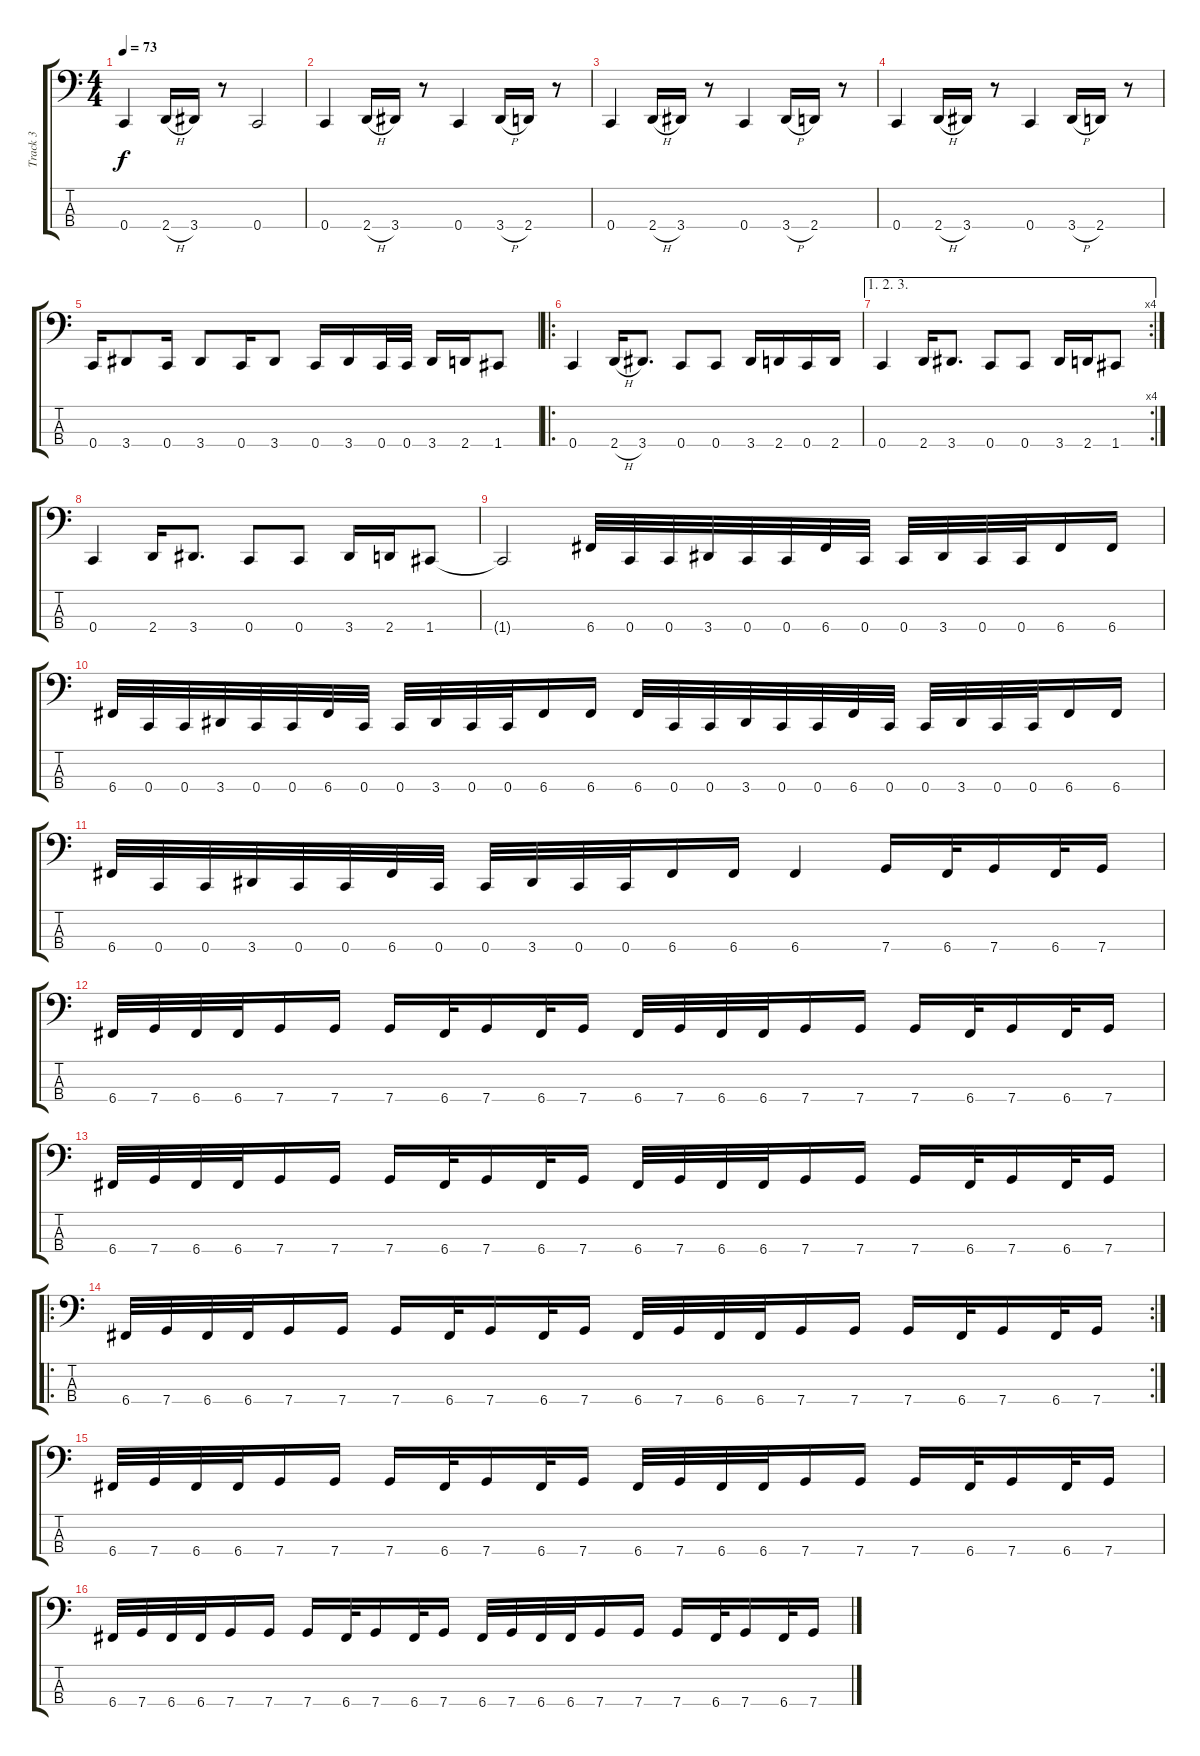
\track ("Track 3" "Track 3") {instrument electricbassfinger}
\staff {score tabs}
\tuning (F2 C2 G1 C1) {hide}
\ts (4 4)
\tempo 73
\clef f4
\ks c
0.4.4{dy f} 2.4{h}.16 3.4.16 r.8 0.4.2 |
0.4.4 2.4{h}.16 3.4.16 r.8 0.4.4 3.4{h}.16 2.4.16 r.8 |
0.4.4 2.4{h}.16 3.4.16 r.8 0.4.4 3.4{h}.16 2.4.16 r.8 |
0.4.4 2.4{h}.16 3.4.16 r.8 0.4.4 3.4{h}.16 2.4.16 r.8 |
0.4.16 3.4.8 0.4.16 3.4.8 0.4.16 3.4.8 0.4.16 3.4.16 0.4.32 0.4.32 3.4.16 2.4.16 1.4.8 |
\ro
0.4.4 2.4{h}.16 3.4.8{d} 0.4.8 0.4.8 3.4.16 2.4.16 0.4.16 2.4.16 |
\ae (1 2 3)
\rc 4
0.4.4 2.4.16 3.4.8{d} 0.4.8 0.4.8 3.4.16 2.4.16 1.4.8 |
0.4.4 2.4.16 3.4.8{d} 0.4.8 0.4.8 3.4.16 2.4.16 1.4.8 |
1.4{t}.2 6.4.32 0.4.32 0.4.32 3.4.32 0.4.32 0.4.32 6.4.32 0.4.32 0.4.32 3.4.32 0.4.32 0.4.32 6.4.16 6.4.16 |
6.4.32 0.4.32 0.4.32 3.4.32 0.4.32 0.4.32 6.4.32 0.4.32 0.4.32 3.4.32 0.4.32 0.4.32 6.4.16 6.4.16 6.4.32 0.4.32 0.4.32 3.4.32 0.4.32 0.4.32 6.4.32 0.4.32 0.4.32 3.4.32 0.4.32 0.4.32 6.4.16 6.4.16 |
6.4.32 0.4.32 0.4.32 3.4.32 0.4.32 0.4.32 6.4.32 0.4.32 0.4.32 3.4.32 0.4.32 0.4.32 6.4.16 6.4.16 6.4.4 7.4.16 6.4.32 7.4.16 6.4.32 7.4.16 |
6.4.32 7.4.32 6.4.32 6.4.32 7.4.16 7.4.16 7.4.16 6.4.32 7.4.16 6.4.32 7.4.16 6.4.32 7.4.32 6.4.32 6.4.32 7.4.16 7.4.16 7.4.16 6.4.32 7.4.16 6.4.32 7.4.16 |
6.4.32 7.4.32 6.4.32 6.4.32 7.4.16 7.4.16 7.4.16 6.4.32 7.4.16 6.4.32 7.4.16 6.4.32 7.4.32 6.4.32 6.4.32 7.4.16 7.4.16 7.4.16 6.4.32 7.4.16 6.4.32 7.4.16 |
\ro
\rc 2
6.4.32 7.4.32 6.4.32 6.4.32 7.4.16 7.4.16 7.4.16 6.4.32 7.4.16 6.4.32 7.4.16 6.4.32 7.4.32 6.4.32 6.4.32 7.4.16 7.4.16 7.4.16 6.4.32 7.4.16 6.4.32 7.4.16 |
6.4.32 7.4.32 6.4.32 6.4.32 7.4.16 7.4.16 7.4.16 6.4.32 7.4.16 6.4.32 7.4.16 6.4.32 7.4.32 6.4.32 6.4.32 7.4.16 7.4.16 7.4.16 6.4.32 7.4.16 6.4.32 7.4.16 |
6.4.32 7.4.32 6.4.32 6.4.32 7.4.16 7.4.16 7.4.16 6.4.32 7.4.16 6.4.32 7.4.16 6.4.32 7.4.32 6.4.32 6.4.32 7.4.16 7.4.16 7.4.16 6.4.32 7.4.16 6.4.32 7.4.16
